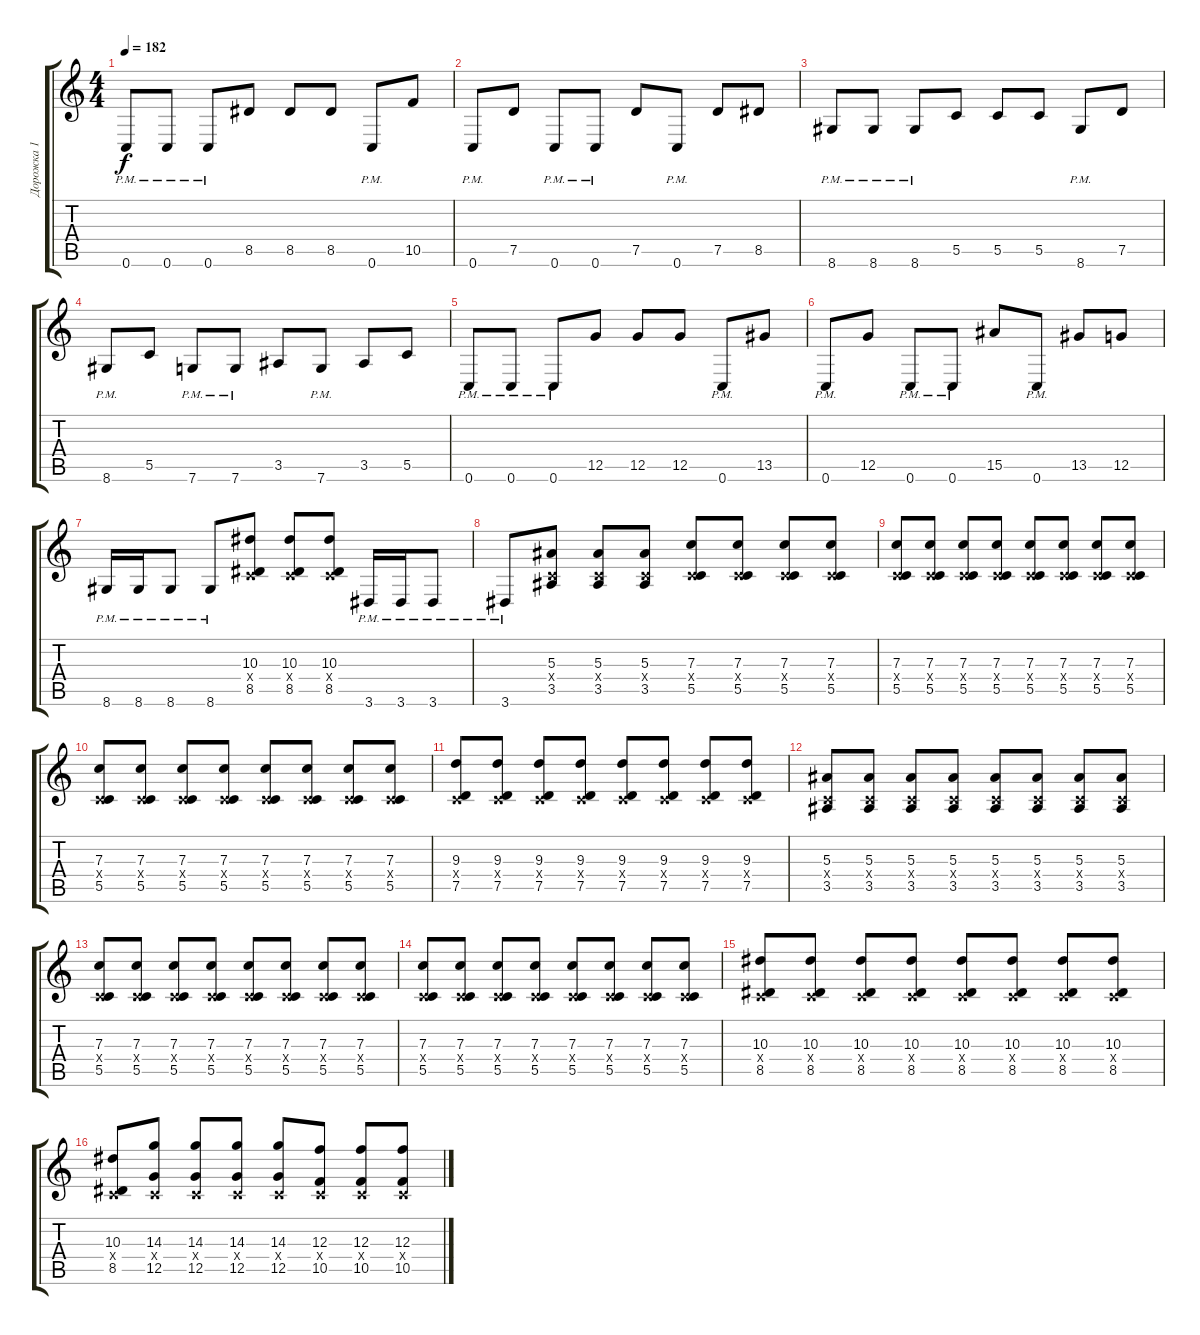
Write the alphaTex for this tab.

\track ("Дорожка 1" "Дорожка 1") {instrument distortionguitar}
\staff {score tabs}
\tuning (D4 A3 F3 C3 G2 C2) {hide}
\ts (4 4)
\tempo 182
\clef g2
\ks c
0.6{pm}.8{dy f} 0.6{pm}.8 0.6{pm}.8 8.5.8 8.5.8 8.5.8 0.6{pm}.8 10.5.8 |
0.6{pm}.8 7.5.8 0.6{pm}.8 0.6{pm}.8 7.5.8 0.6{pm}.8 7.5.8 8.5.8 |
8.6{pm}.8 8.6{pm}.8 8.6{pm}.8 5.5.8 5.5.8 5.5.8 8.6{pm}.8 7.5.8 |
8.6{pm}.8 5.5.8 7.6{pm}.8 7.6{pm}.8 3.5.8 7.6{pm}.8 3.5.8 5.5.8 |
0.6{pm}.8 0.6{pm}.8 0.6{pm}.8 12.5.8 12.5.8 12.5.8 0.6{pm}.8 13.5.8 |
0.6{pm}.8 12.5.8 0.6{pm}.8 0.6{pm}.8 15.5.8 0.6{pm}.8 13.5.8 12.5.8 |
8.6{pm}.16 8.6{pm}.16 8.6{pm}.8 8.6{pm}.8 (10.3 0.4{x} 8.5).8 (10.3 0.4{x} 8.5).8 (10.3 0.4{x} 8.5).8 3.6{pm}.16 3.6{pm}.16 3.6{pm}.8 |
3.6{pm}.8 (5.3 0.4{x} 3.5).8 (5.3 0.4{x} 3.5).8 (5.3 0.4{x} 3.5).8 (7.3 0.4{x} 5.5).8 (7.3 0.4{x} 5.5).8 (7.3 0.4{x} 5.5).8 (7.3 0.4{x} 5.5).8 |
(7.3 0.4{x} 5.5).8 (7.3 0.4{x} 5.5).8 (7.3 0.4{x} 5.5).8 (7.3 0.4{x} 5.5).8 (7.3 0.4{x} 5.5).8 (7.3 0.4{x} 5.5).8 (7.3 0.4{x} 5.5).8 (7.3 0.4{x} 5.5).8 |
(7.3 0.4{x} 5.5).8 (7.3 0.4{x} 5.5).8 (7.3 0.4{x} 5.5).8 (7.3 0.4{x} 5.5).8 (7.3 0.4{x} 5.5).8 (7.3 0.4{x} 5.5).8 (7.3 0.4{x} 5.5).8 (7.3 0.4{x} 5.5).8 |
(9.3 0.4{x} 7.5).8 (9.3 0.4{x} 7.5).8 (9.3 0.4{x} 7.5).8 (9.3 0.4{x} 7.5).8 (9.3 0.4{x} 7.5).8 (9.3 0.4{x} 7.5).8 (9.3 0.4{x} 7.5).8 (9.3 0.4{x} 7.5).8 |
(5.3 0.4{x} 3.5).8 (5.3 0.4{x} 3.5).8 (5.3 0.4{x} 3.5).8 (5.3 0.4{x} 3.5).8 (5.3 0.4{x} 3.5).8 (5.3 0.4{x} 3.5).8 (5.3 0.4{x} 3.5).8 (5.3 0.4{x} 3.5).8 |
(7.3 0.4{x} 5.5).8 (7.3 0.4{x} 5.5).8 (7.3 0.4{x} 5.5).8 (7.3 0.4{x} 5.5).8 (7.3 0.4{x} 5.5).8 (7.3 0.4{x} 5.5).8 (7.3 0.4{x} 5.5).8 (7.3 0.4{x} 5.5).8 |
(7.3 0.4{x} 5.5).8 (7.3 0.4{x} 5.5).8 (7.3 0.4{x} 5.5).8 (7.3 0.4{x} 5.5).8 (7.3 0.4{x} 5.5).8 (7.3 0.4{x} 5.5).8 (7.3 0.4{x} 5.5).8 (7.3 0.4{x} 5.5).8 |
(10.3 0.4{x} 8.5).8 (10.3 0.4{x} 8.5).8 (10.3 0.4{x} 8.5).8 (10.3 0.4{x} 8.5).8 (10.3 0.4{x} 8.5).8 (10.3 0.4{x} 8.5).8 (10.3 0.4{x} 8.5).8 (10.3 0.4{x} 8.5).8 |
(10.3 0.4{x} 8.5).8 (14.3 0.4{x} 12.5).8 (14.3 0.4{x} 12.5).8 (14.3 0.4{x} 12.5).8 (14.3 0.4{x} 12.5).8 (12.3 0.4{x} 10.5).8 (12.3 0.4{x} 10.5).8 (12.3 0.4{x} 10.5).8
